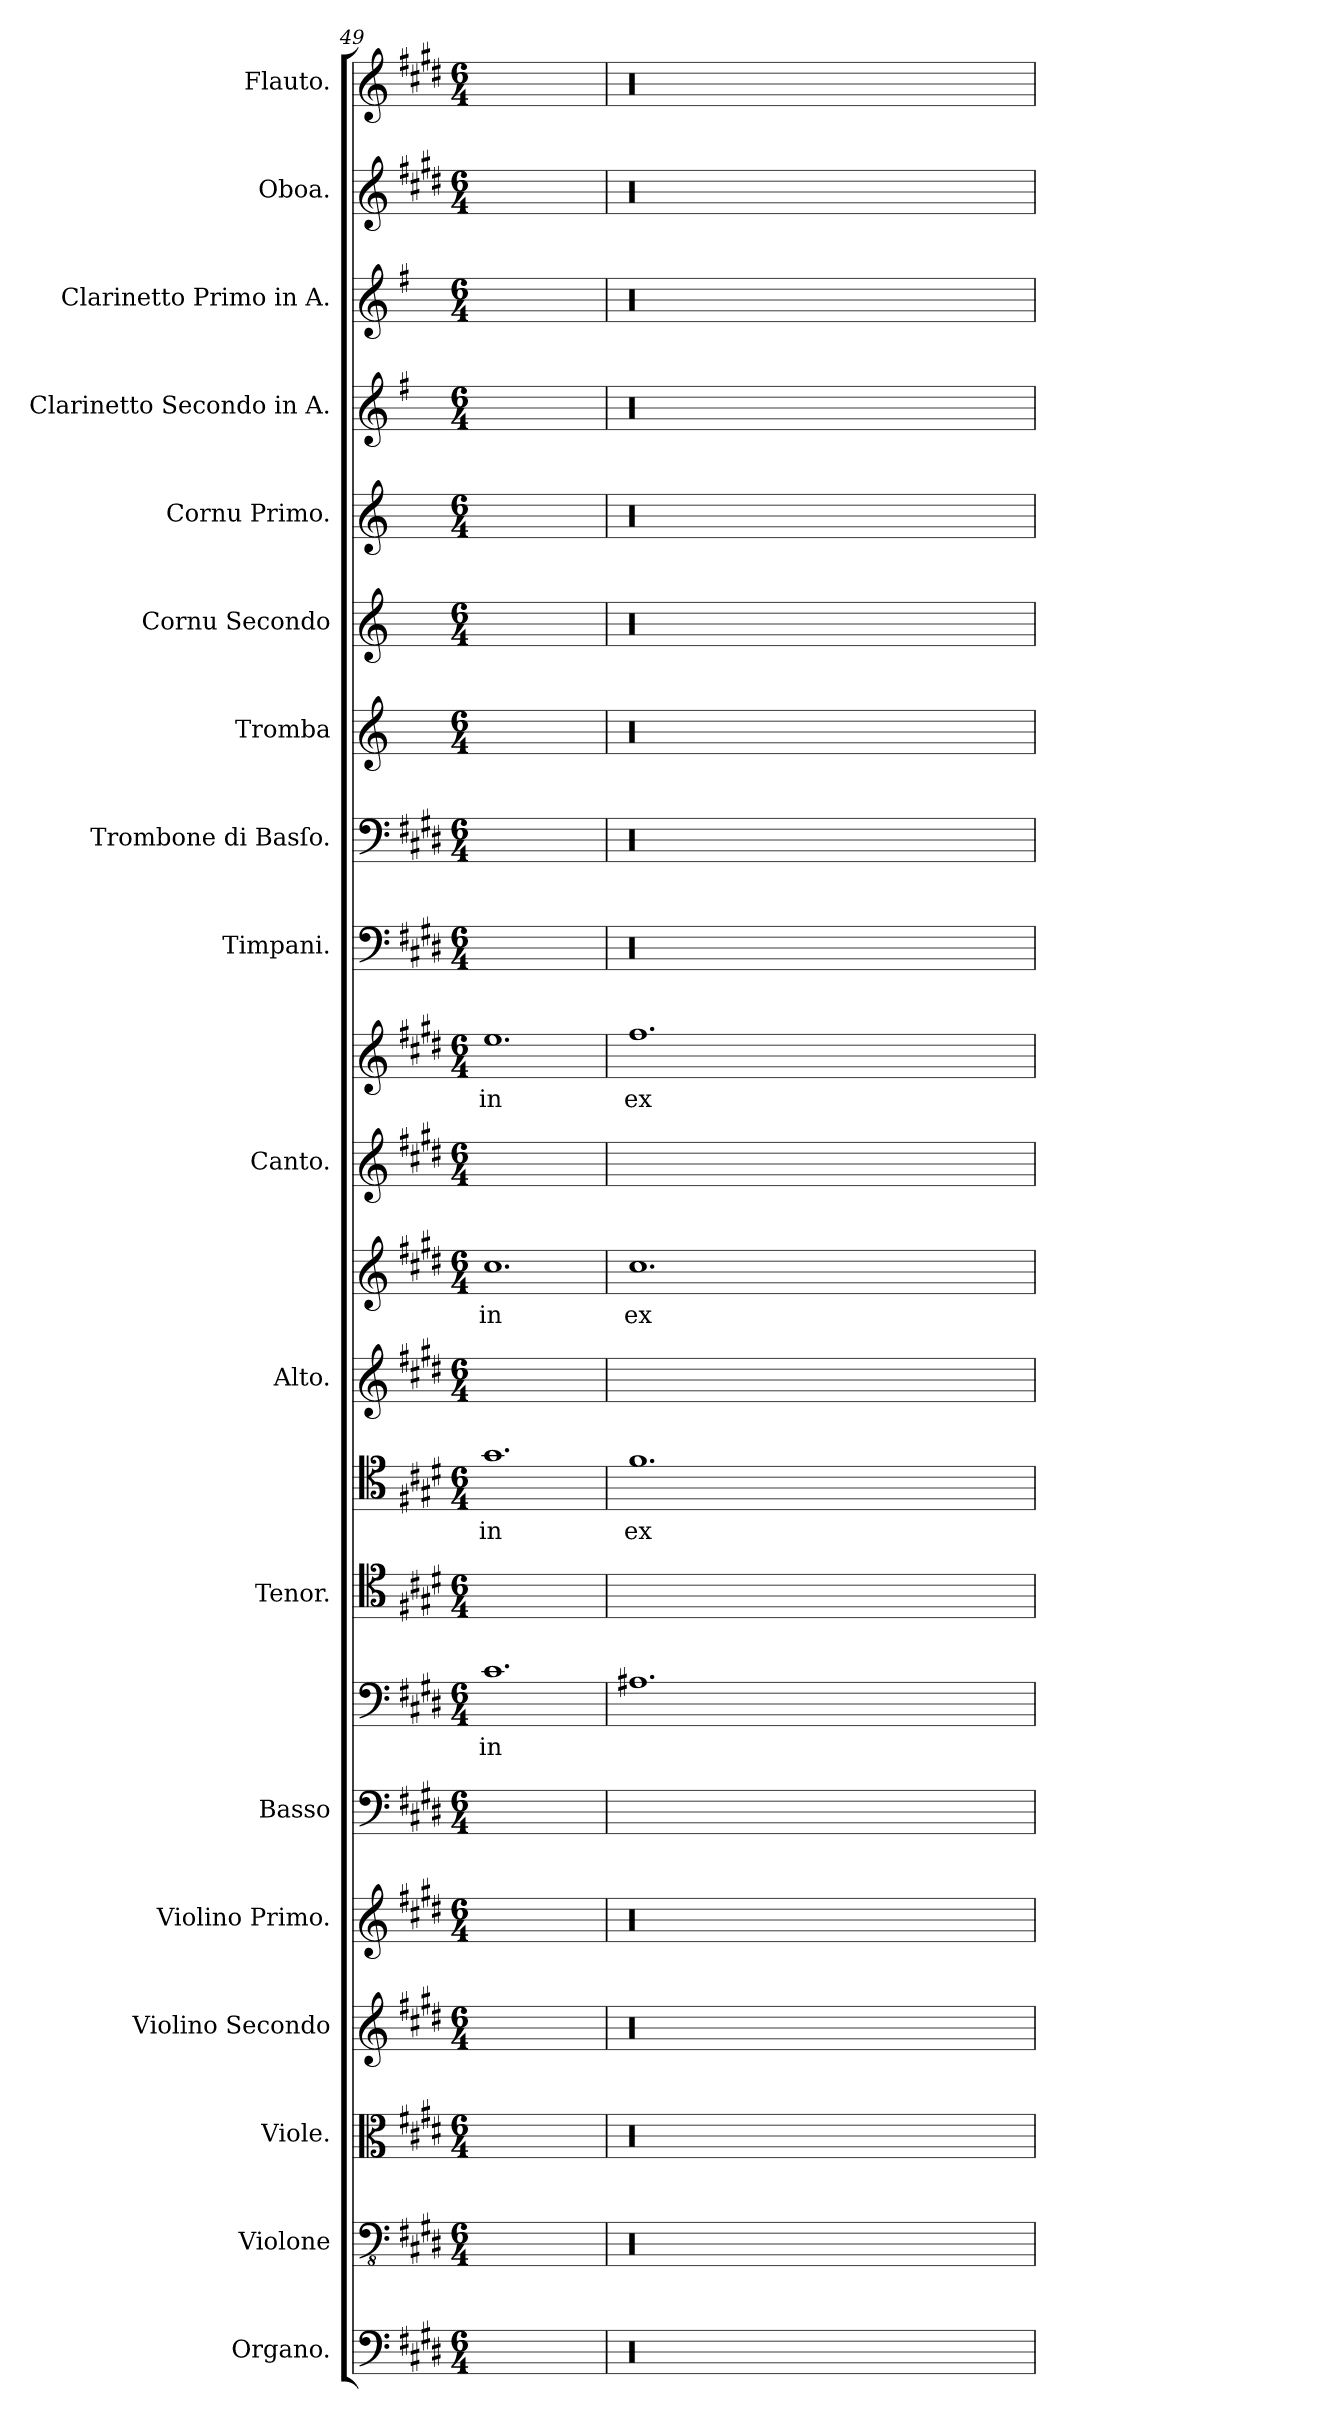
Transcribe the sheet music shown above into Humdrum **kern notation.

**kern	**kern	**kern	**kern	**kern	**kern	**kern	**text	**kern	**kern	**text	**kern	**kern	**text	**kern	**kern	**text	**kern	**kern	**kern	**kern	**kern	**kern	**kern	**kern	**kern
*part22	*part21	*part20	*part19	*part18	*part17	*part16	*part16	*part15	*part14	*part14	*part13	*part12	*part12	*part11	*part10	*part10	*part9	*part8	*part7	*part6	*part5	*part4	*part3	*part2	*part1
*staff22	*staff21	*staff20	*staff19	*staff18	*staff17	*staff16	*staff16	*staff15	*staff14	*staff14	*staff13	*staff12	*staff12	*staff11	*staff10	*staff10	*staff9	*staff8	*staff7	*staff6	*staff5	*staff4	*staff3	*staff2	*staff1
*I"Organo.	*I"Violone	*I"Viole.	*I"Violino Secondo	*I"Violino Primo.	*I"Basso	*	*	*I"Tenor.	*	*	*I"Alto.	*	*	*I"Canto.	*	*	*I"Timpani.	*I"Trombone di Basſo.	*I"Tromba	*I"Cornu Secondo	*I"Cornu Primo.	*I"Clarinetto Secondo in A.	*I"Clarinetto Primo in A.	*I"Oboa.	*I"Flauto.
*I'org	*I'vlne	*	*I'vl 2	*I'vl 1	*I'B	*	*	*I'T	*	*	*I'A	*	*	*I'C	*	*	*I'timp	*	*I'tr	*I'cor 2	*I'cor 1	*I'cl 2 in A	*I'cl 1 in A	*I'ob	*I'fl
*clefF4	*clefFv4	*clefC3	*clefG2	*clefG2	*clefF4	*clefF4	*	*clefC4	*clefC4	*	*clefG2	*clefG2	*	*clefG2	*clefG2	*	*clefF4	*clefF4	*clefG2	*clefG2	*clefG2	*clefG2	*clefG2	*clefG2	*clefG2
*	*	*	*	*	*	*	*	*	*	*	*	*	*	*	*	*	*	*	*ITrd-2c-4	*ITrd5c8	*ITrd5c8	*ITrd2c3	*ITrd2c3	*	*
*k[f#c#g#d#]	*k[f#c#g#d#]	*k[f#c#g#d#]	*k[f#c#g#d#]	*k[f#c#g#d#]	*k[f#c#g#d#]	*k[f#c#g#d#]	*	*k[f#c#g#d#]	*k[f#c#g#d#]	*	*k[f#c#g#d#]	*k[f#c#g#d#]	*	*k[f#c#g#d#]	*k[f#c#g#d#]	*	*k[f#c#g#d#]	*k[f#c#g#d#]	*k[f#c#g#d#]	*k[f#c#g#d#]	*k[f#c#g#d#]	*k[f#c#g#d#]	*k[f#c#g#d#]	*k[f#c#g#d#]	*k[f#c#g#d#]
*M6/4	*M6/4	*M6/4	*M6/4	*M6/4	*M6/4	*M6/4	*	*M6/4	*M6/4	*	*M6/4	*M6/4	*	*M6/4	*M6/4	*	*M6/4	*M6/4	*M6/4	*M6/4	*M6/4	*M6/4	*M6/4	*M6/4	*M6/4
=49	=49	=49	=49	=49	=49	=49	=49	=49	=49	=49	=49	=49	=49	=49	=49	=49	=49	=49	=49	=49	=49	=49	=49	=49	=49
1.ryy	1.ryy	1.ryy	1.ryy	1.ryy	1.ryy	1.c#	in	1.ryy	1.g#	in	1.ryy	1.cc#	in	1.ryy	1.ee	in	1.ryy	1.ryy	1.ryy	1.ryy	1.ryy	1.ryy	1.ryy	1.ryy	1.ryy
=50	=50	=50	=50	=50	=50	=50	=50	=50	=50	=50	=50	=50	=50	=50	=50	=50	=50	=50	=50	=50	=50	=50	=50	=50	=50
!LO:N:vis=00	!LO:N:vis=00	!LO:N:vis=00	!LO:N:vis=00	!LO:N:vis=00	!	!	!	!	!	!	!	!	!	!	!	!	!	!	!LO:N:vis=00	!	!	!LO:N:vis=00	!LO:N:vis=00	!LO:N:vis=00	!LO:N:vis=00
00.r	00.r	00.r	00.r	00.r	1.ryy	1.A#X	.	1.ryy	1.f#	ex-	1.ryy	1.cc#	ex-	1.ryy	1.ff#	ex-	00.r	00.r	00.r	00.r	00.r	00.r	00.r	00.r	00.r
.	.	.	.	.	00ryy	00ryy	.	00ryy	00ryy	.	00ryy	00ryy	.	00ryy	00ryy	.	.	.	.	.	.	.	.	.	.
.	.	.	.	.	2ryy	2ryy	.	2ryy	2ryy	.	2ryy	2ryy	.	2ryy	2ryy	.	.	.	.	.	.	.	.	.	.
=	=	=	=	=	=	=	=	=	=	=	=	=	=	=	=	=	=	=	=	=	=	=	=	=	=
*-	*-	*-	*-	*-	*-	*-	*-	*-	*-	*-	*-	*-	*-	*-	*-	*-	*-	*-	*-	*-	*-	*-	*-	*-	*-
